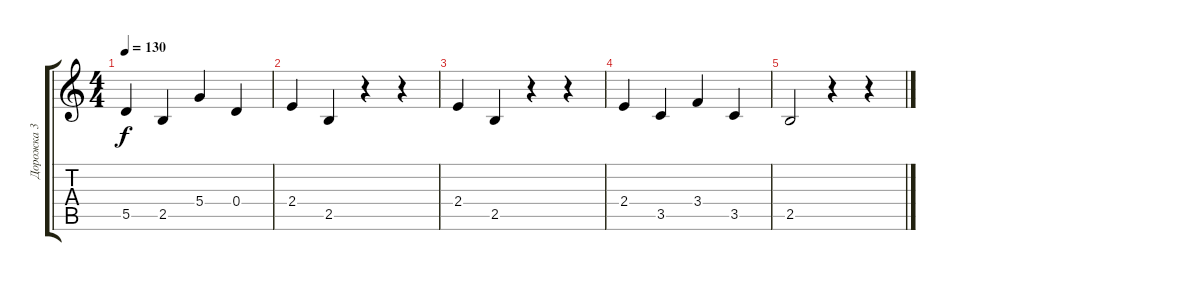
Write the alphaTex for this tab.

\track ("Дорожка 3" "Дорожка 3") {instrument electricbassfinger}
\staff {score tabs}
\tuning (E4 B3 G3 D3 A2 E2) {hide}
\ts (4 4)
\tempo 130
\clef g2
\ks c
5.5.4{dy f} 2.5.4 5.4.4 0.4.4 |
2.4.4 2.5.4 r.4 r.4 |
2.4.4 2.5.4 r.4 r.4 |
2.4.4 3.5.4 3.4.4 3.5.4 |
2.5.2 r.4 r.4
